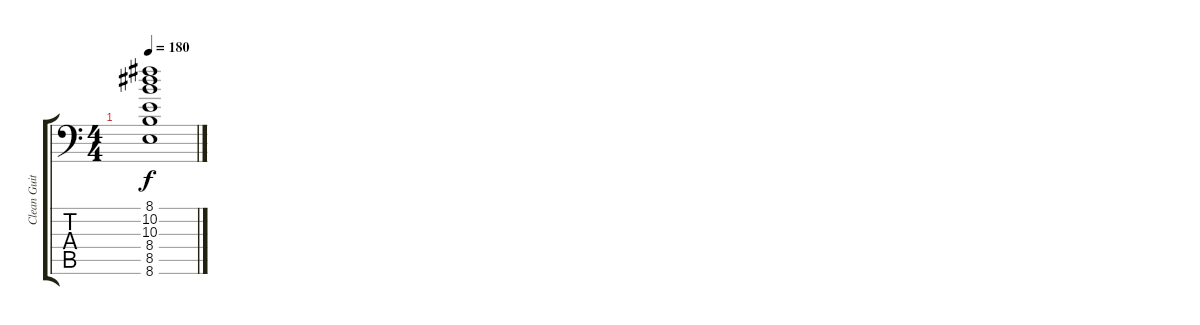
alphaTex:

\track ("Clean Guitar 1" "Clean Guit") {instrument electricguitarjazz}
\staff {score tabs}
\tuning (Bb3 F3 Db3 Ab2 Eb2 Ab1) {hide}
\ts (4 4)
\tempo 180
\clef f4
\ks c
(8.1{t} 10.2{t} 10.3{t} 8.4{t} 8.5{t} 8.6{t}).1{dy f}
